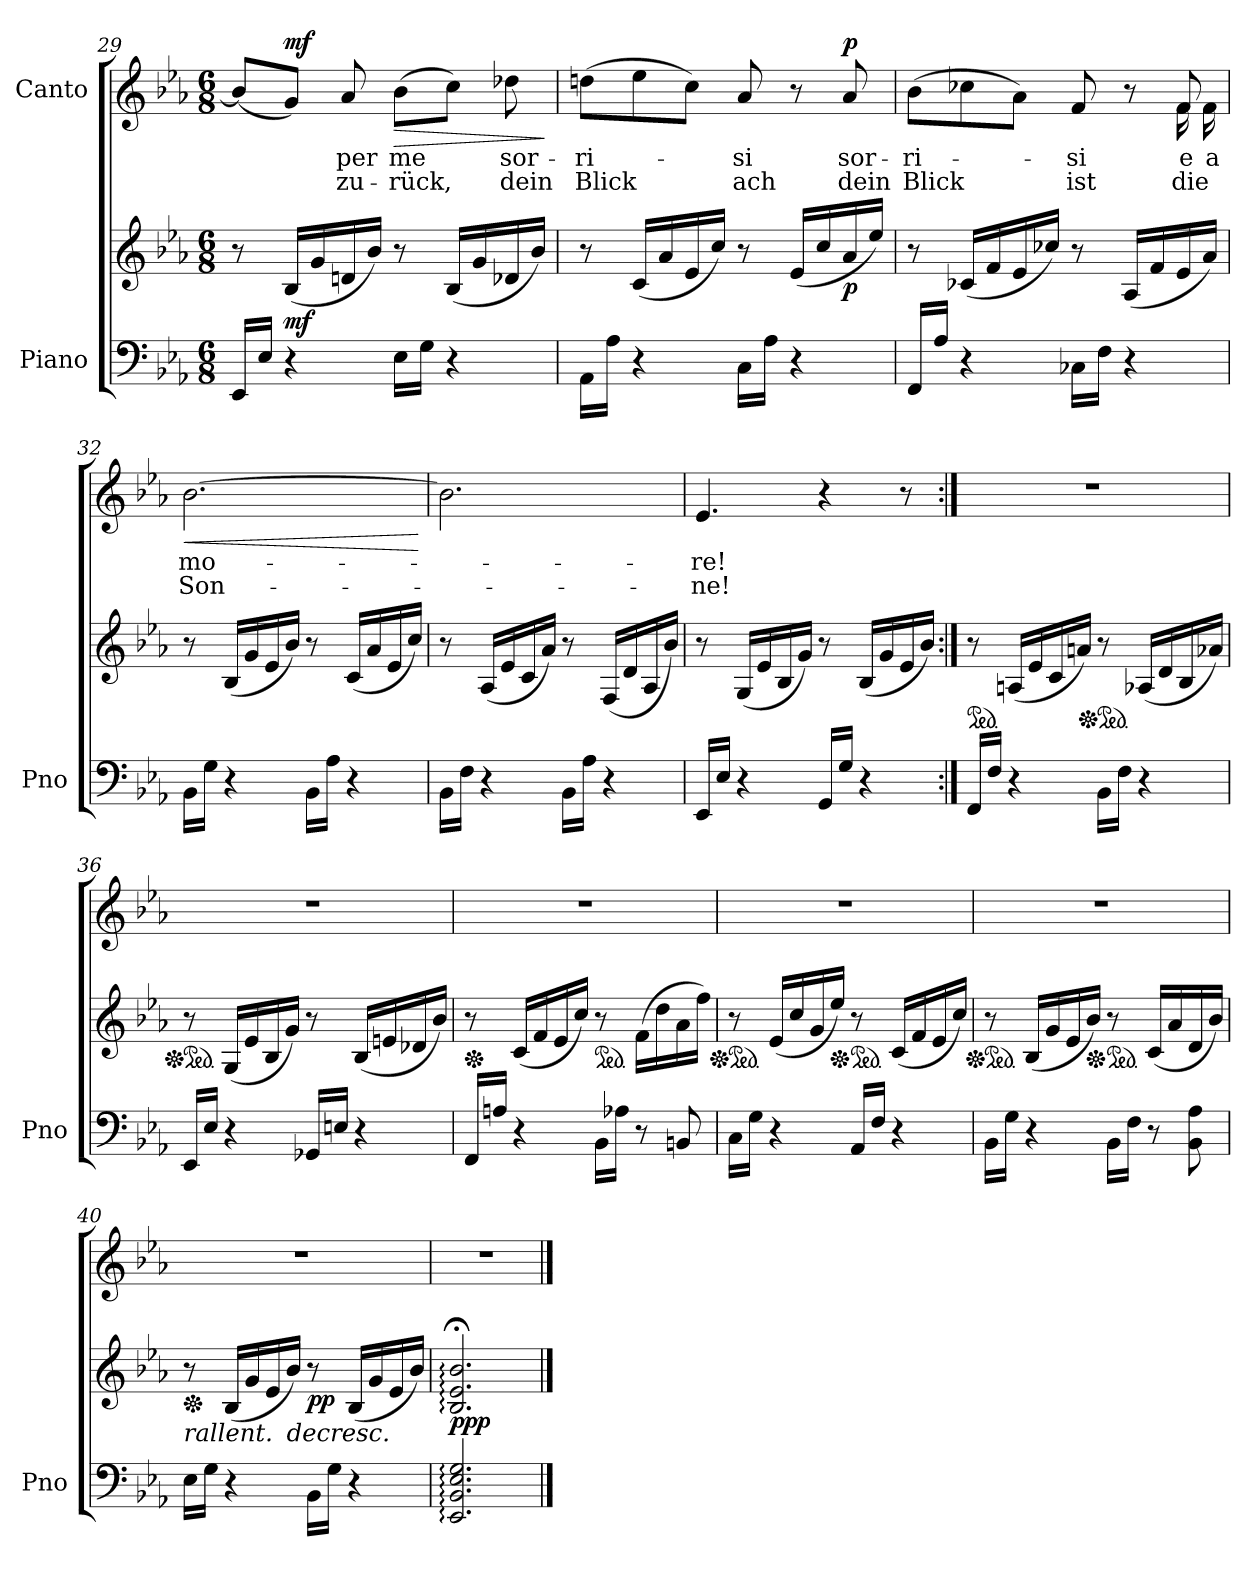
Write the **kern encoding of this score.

**kern	**kern	**dynam	**kern	**text	**text	**dynam
*part2	*part2	*part2	*part1	*part1	*part1	*part1
*staff3	*staff2	*staff2/3	*staff1	*staff1	*staff1	*staff1
*I"Piano	*	*	*I"Canto	*	*	*
*I'Pno	*	*	*	*	*	*
!!LO:LB:g=z
*clefF4	*clefG2	*	*clefG2	*	*	*
*k[b-e-a-]	*k[b-e-a-]	*	*k[b-e-a-]	*	*	*
*M6/8	*M6/8	*	*M6/8	*	*	*
=29	=29	=29	=29	=29	=29	=29
16EE-/LL	8r	.	(8b-/L]	.	.	.
16E-/JJ	.	.	.	.	.	.
!	!	!LO:DY:b	!	!	!	!LO:DY:a
4r	(16B-/LL	mf	8g/J)	.	.	mf
.	16g/	.	.	.	.	.
!	!	!	!	!LO:LY:b	!LO:LY:b	!
.	16dn/	.	8a-/	per	zu-	.
.	16b-/JJ)	.	.	.	.	.
!	!	!	!	!LO:LY:b	!LO:LY:b	!LO:HP:b
16E-\LL	8r	.	(8b-\L	me	-rück,	>
16G\JJ	.	.	.	.	.	.
4r	(16B-/LL	.	8cc\J)	.	.	.
.	16g/	.	.	.	.	.
!	!	!	!	!LO:LY:b	!LO:LY:b	!
.	16d-X/	.	8dd-X\	sor-	dein	.
.	16b-/JJ)	.	.	.	.	.
.	.	.	.	.	.	]
!!LO:LB:g=z
=30	=30	=30	=30	=30	=30	=30
!	!	!	!	!LO:LY:b	!LO:LY:b	!
16AA-\LL	8r	.	(8ddn\L	-ri-	Blick	.
16A-\JJ	.	.	.	.	.	.
4r	(16c/LL	.	8ee-\	.	.	.
.	16a-/	.	.	.	.	.
.	16e-/	.	8cc\J)	.	.	.
.	16cc/JJ)	.	.	.	.	.
!	!	!	!	!LO:LY:b	!LO:LY:b	!
16C\LL	8r	.	8a-/	-si	ach	.
16A-\JJ	.	.	.	.	.	.
4r	(16e-/LL	.	8r	.	.	.
.	16cc/	.	.	.	.	.
!	!	!LO:DY:b	!	!LO:LY:b	!LO:LY:b	!LO:DY:a
.	16a-/	p	8a-/	sor-	dein	p
.	16ee-/JJ)	.	.	.	.	.
=31	=31	=31	=31	=31	=31	=31
!	!	!	!	!LO:LY:b	!LO:LY:b	!
*	*	*	*^	*	*	*
16FF/LL	8r	.	(8b-\L	2ryy	-ri-	Blick	.
16A-/JJ	.	.	.	.	.	.	.
4r	(16c-X/LL	.	8cc-X\	.	.	.	.
.	16f/	.	.	.	.	.	.
.	16e-/	.	8a-\J)	.	.	.	.
.	16cc-X/JJ)	.	.	.	.	.	.
!	!	!	!	!	!LO:LY:b	!LO:LY:b	!
16C-X\LL	8r	.	8f/	.	-si	ist	.
16F\JJ	.	.	.	.	.	.	.
4r	(16A-/LL	.	8r	8ryy	.	.	.
.	16f/	.	.	.	.	.	.
!	!	!	!	!	!	!LO:LY:b	!
!	!	!	!	!	!LO:LY:b	!	!
.	16e-/	.	8f/	16f\	e	die	.
!	!	!	!	!	!LO:LY:b	!	!
.	16a-/JJ)	.	.	16f\	a	.	.
!!LO:LB:g=z
=32	=32	=32	=32	=32	=32	=32	=32
!	!	!	!	!	!LO:LY:b	!LO:LY:b	!LO:HP:b
*	*	*	*v	*v	*	*	*
16BB-\LL	8r	.	[2.b-\	mo-	Son-	<
16G\JJ	.	.	.	.	.	.
4r	(16B-/LL	.	.	.	.	.
.	16g/	.	.	.	.	.
.	16e-/	.	.	.	.	.
.	16b-/JJ)	.	.	.	.	.
16BB-\LL	8r	.	.	.	.	.
16A-\JJ	.	.	.	.	.	.
4r	(16c/LL	.	.	.	.	.
.	16a-/	.	.	.	.	.
.	16e-/	.	.	.	.	.
.	16cc/JJ)	.	.	.	.	.
.	.	.	.	.	.	[
!!LO:PB:g=z
=33	=33	=33	=33	=33	=33	=33
16BB-\LL	8r	.	2.b-\]	.	.	.
16F\JJ	.	.	.	.	.	.
4r	(16A-/LL	.	.	.	.	.
.	16e-/	.	.	.	.	.
.	16c/	.	.	.	.	.
.	16a-/JJ)	.	.	.	.	.
16BB-\LL	8r	.	.	.	.	.
16A-\JJ	.	.	.	.	.	.
4r	(16F/LL	.	.	.	.	.
.	16d/	.	.	.	.	.
.	16A-/	.	.	.	.	.
.	16b-/JJ)	.	.	.	.	.
=34	=34	=34	=34	=34	=34	=34
!	!	!	!	!LO:LY:b	!LO:LY:b	!
16EE-/LL	8r	.	4.e-/	-re!	-ne!	.
16E-/JJ	.	.	.	.	.	.
4r	(16G/LL	.	.	.	.	.
.	16e-/	.	.	.	.	.
.	16B-/	.	.	.	.	.
.	16g/JJ)	.	.	.	.	.
16GG/LL	8r	.	4r	.	.	.
16G/JJ	.	.	.	.	.	.
4r	(16B-/LL	.	.	.	.	.
.	16g/	.	.	.	.	.
.	16e-/	.	8r	.	.	.
.	16b-/JJ)	.	.	.	.	.
!!LO:LB:g=z
=35:|!	=35:|!	=35:|!	=35:|!	=35:|!	=35:|!	=35:|!
*	*ped	*	*	*	*	*
16FF/LL	8r	.	2.r	.	.	.
16F/JJ	.	.	.	.	.	.
4r	(16An/LL	.	.	.	.	.
.	16e-/	.	.	.	.	.
.	16c/	.	.	.	.	.
.	16an/JJ)	.	.	.	.	.
*	*Xped	*	*	*	*	*
*	*ped	*	*	*	*	*
16BB-\LL	8r	.	.	.	.	.
16F\JJ	.	.	.	.	.	.
4r	(16A-X/LL	.	.	.	.	.
.	16d/	.	.	.	.	.
.	16B-/	.	.	.	.	.
.	16a-X/JJ)	.	.	.	.	.
=36	=36	=36	=36	=36	=36	=36
*	*Xped	*	*	*	*	*
*	*ped	*	*	*	*	*
16EE-/LL	8r	.	2.r	.	.	.
16E-/JJ	.	.	.	.	.	.
4r	(16G/LL	.	.	.	.	.
.	16e-/	.	.	.	.	.
.	16B-/	.	.	.	.	.
.	16g/JJ)	.	.	.	.	.
16GG-X/LL	8r	.	.	.	.	.
16En/JJ	.	.	.	.	.	.
4r	(16B-/LL	.	.	.	.	.
.	16en/	.	.	.	.	.
.	16d-X/	.	.	.	.	.
.	16b-/JJ)	.	.	.	.	.
!!LO:LB:g=z
=37	=37	=37	=37	=37	=37	=37
*	*Xped	*	*	*	*	*
16FF/LL	8r	.	2.r	.	.	.
16An/JJ	.	.	.	.	.	.
4r	(16c/LL	.	.	.	.	.
.	16f/	.	.	.	.	.
.	16e-/	.	.	.	.	.
.	16cc/JJ)	.	.	.	.	.
*	*ped	*	*	*	*	*
16BB-\LL	8r	.	.	.	.	.
16A-X\JJ	.	.	.	.	.	.
8r	(16f\LL	.	.	.	.	.
.	16dd\	.	.	.	.	.
8BBn/	16a-\	.	.	.	.	.
.	16ff\JJ)	.	.	.	.	.
=38	=38	=38	=38	=38	=38	=38
*	*Xped	*	*	*	*	*
*	*ped	*	*	*	*	*
16C\LL	8r	.	2.r	.	.	.
16G\JJ	.	.	.	.	.	.
4r	(16e-/LL	.	.	.	.	.
.	16cc/	.	.	.	.	.
.	16g/	.	.	.	.	.
*	*Xped	*	*	*	*	*
.	16ee-/JJ)	.	.	.	.	.
*	*ped	*	*	*	*	*
16AA-/LL	8r	.	.	.	.	.
16F/JJ	.	.	.	.	.	.
4r	(16c/LL	.	.	.	.	.
.	16f/	.	.	.	.	.
.	16e-/	.	.	.	.	.
.	16cc/JJ)	.	.	.	.	.
!!LO:LB:g=z
=39	=39	=39	=39	=39	=39	=39
*	*Xped	*	*	*	*	*
*	*ped	*	*	*	*	*
16BB-\LL	8r	.	2.r	.	.	.
16G\JJ	.	.	.	.	.	.
4r	(16B-/LL	.	.	.	.	.
.	16g/	.	.	.	.	.
.	16e-/	.	.	.	.	.
*	*Xped	*	*	*	*	*
.	16b-/JJ)	.	.	.	.	.
*	*ped	*	*	*	*	*
16BB-\LL	8r	.	.	.	.	.
16F\JJ	.	.	.	.	.	.
8r	(16c/LL	.	.	.	.	.
.	16a-/	.	.	.	.	.
8BB-\ 8A-\	16d/	.	.	.	.	.
.	16b-/JJ)	.	.	.	.	.
=40	=40	=40	=40	=40	=40	=40
*	*Xped	*	*	*	*	*
!	!LO:TX:b:i:t=rallent.	!	!	!	!	!
16E-\LL	8r	.	2.r	.	.	.
16G\JJ	.	.	.	.	.	.
4r	(16B-/LL	.	.	.	.	.
.	16g/	.	.	.	.	.
.	16e-/	.	.	.	.	.
!	!	!LO:HP:b	!	!	!	!
.	16b-/JJ)	>	.	.	.	.
!	!	!LO:DY:b	!	!	!	!
16BB-\LL	8r	pp	.	.	.	.
16G\JJ	.	.	.	.	.	.
4r	(16B-/LL	.	.	.	.	.
.	16g/	.	.	.	.	.
.	16e-/	.	.	.	.	.
.	16b-/JJ)	.	.	.	.	.
.	.	]	.	.	.	.
=41	=41	=41	=41	=41	=41	=41
!	!	!LO:DY:b	!	!	!	!
2.EE-/: 2.BB-/: 2.E-/: 2.G/:	2.B-/:;< 2.e-/:;< 2.b-/:;<	ppp	2.r	.	.	.
==	==	==	==	==	==	==
*-	*-	*-	*-	*-	*-	*-
